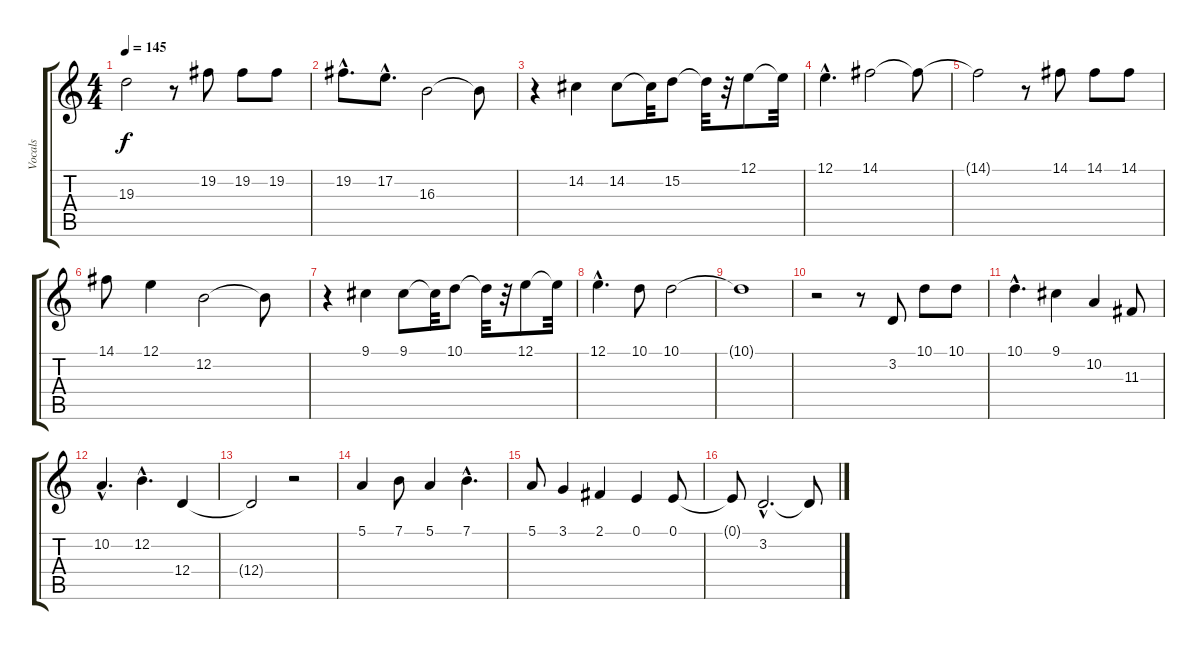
\track ("Vocals" "Vocals") {instrument oboe}
\staff {score tabs}
\tuning (E4 B3 G3 D3 A2 E2) {hide}
\ts (4 4)
\tempo 145
\clef g2
\ks c
19.3.2{dy f} r.8 19.2.8 19.2.8 19.2.8 |
19.2{hac}.8{d} 17.2{hac}.8{d} 16.3.2 16.3{t}.8 |
r.4 14.2.4 14.2.8 14.2{t}.32 15.2.8 15.2{t}.32 r.32 12.1.8 12.1{t}.32 |
12.1{hac}.4{d} 14.1.2 14.1{t}.8 |
14.1{t}.2 r.8 14.1.8 14.1.8 14.1.8 |
14.1.8 12.1.4 12.2.2 12.2{t}.8 |
r.4 9.1.4 9.1.8 9.1{t}.32 10.1.8 10.1{t}.32 r.32 12.1.8 12.1{t}.32 |
12.1{hac}.4{d} 10.1.8 10.1.2 |
10.1{t}.1 |
r.2 r.8 3.2.8 10.1.8 10.1.8 |
10.1{hac}.4{d} 9.1.4 10.2.4 11.3.8 |
10.2{hac}.4{d} 12.2{hac}.4{d} 12.4.4 |
12.4{t}.2 r.2 |
5.1.4 7.1.8 5.1.4 7.1{hac}.4{d} |
5.1.8 3.1.4 2.1.4 0.1.4 0.1.8 |
0.1{t}.8 3.2{hac}.2{d} 3.2{t}.8
